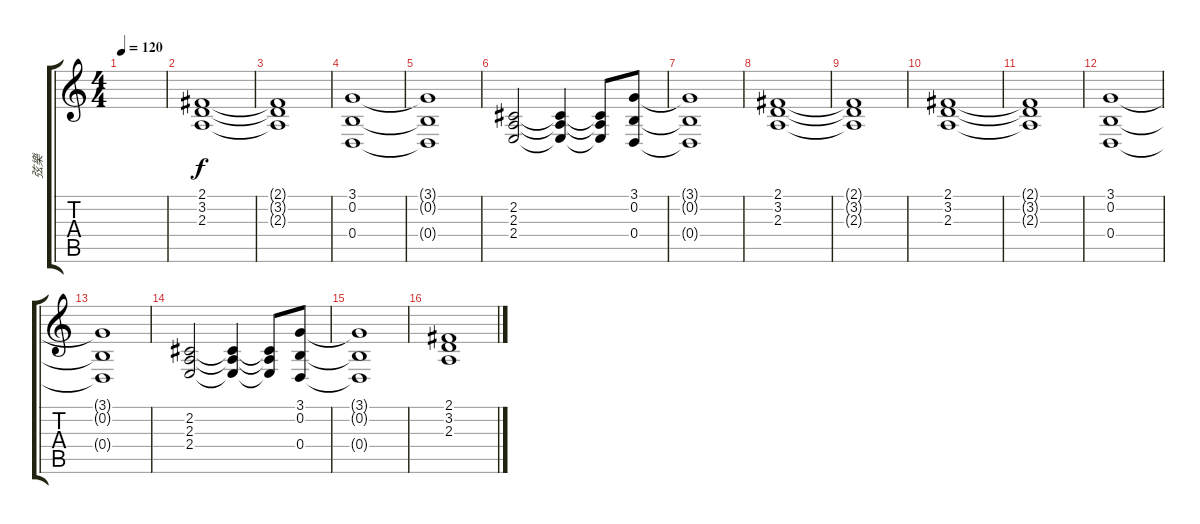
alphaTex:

\track ("弦樂" "弦樂") {instrument stringensemble1}
\staff {score tabs}
\tuning (E4 B3 G3 D3 A2 E2) {hide}
\ts (4 4)
\tempo 120
\clef g2
\ks c
|
(2.1 3.2 2.3).1 |
(2.1{t} 3.2{t} 2.3{t}).1 |
(3.1 0.2 0.4).1 |
(3.1{t} 0.2{t} 0.4{t}).1 |
(2.2 2.3 2.4).2 (2.2{t} 2.3{t} 2.4{t}).4 (2.2{t} 2.3{t} 2.4{t}).8 (3.1 0.2 0.4).8 |
(3.1{t} 0.2{t} 0.4{t}).1 |
(2.1 3.2 2.3).1 |
(2.1{t} 3.2{t} 2.3{t}).1 |
(2.1 3.2 2.3).1 |
(2.1{t} 3.2{t} 2.3{t}).1 |
(3.1 0.2 0.4).1 |
(3.1{t} 0.2{t} 0.4{t}).1 |
(2.2 2.3 2.4).2 (2.2{t} 2.3{t} 2.4{t}).4 (2.2{t} 2.3{t} 2.4{t}).8 (3.1 0.2 0.4).8 |
(3.1{t} 0.2{t} 0.4{t}).1 |
(2.1 3.2 2.3).1
